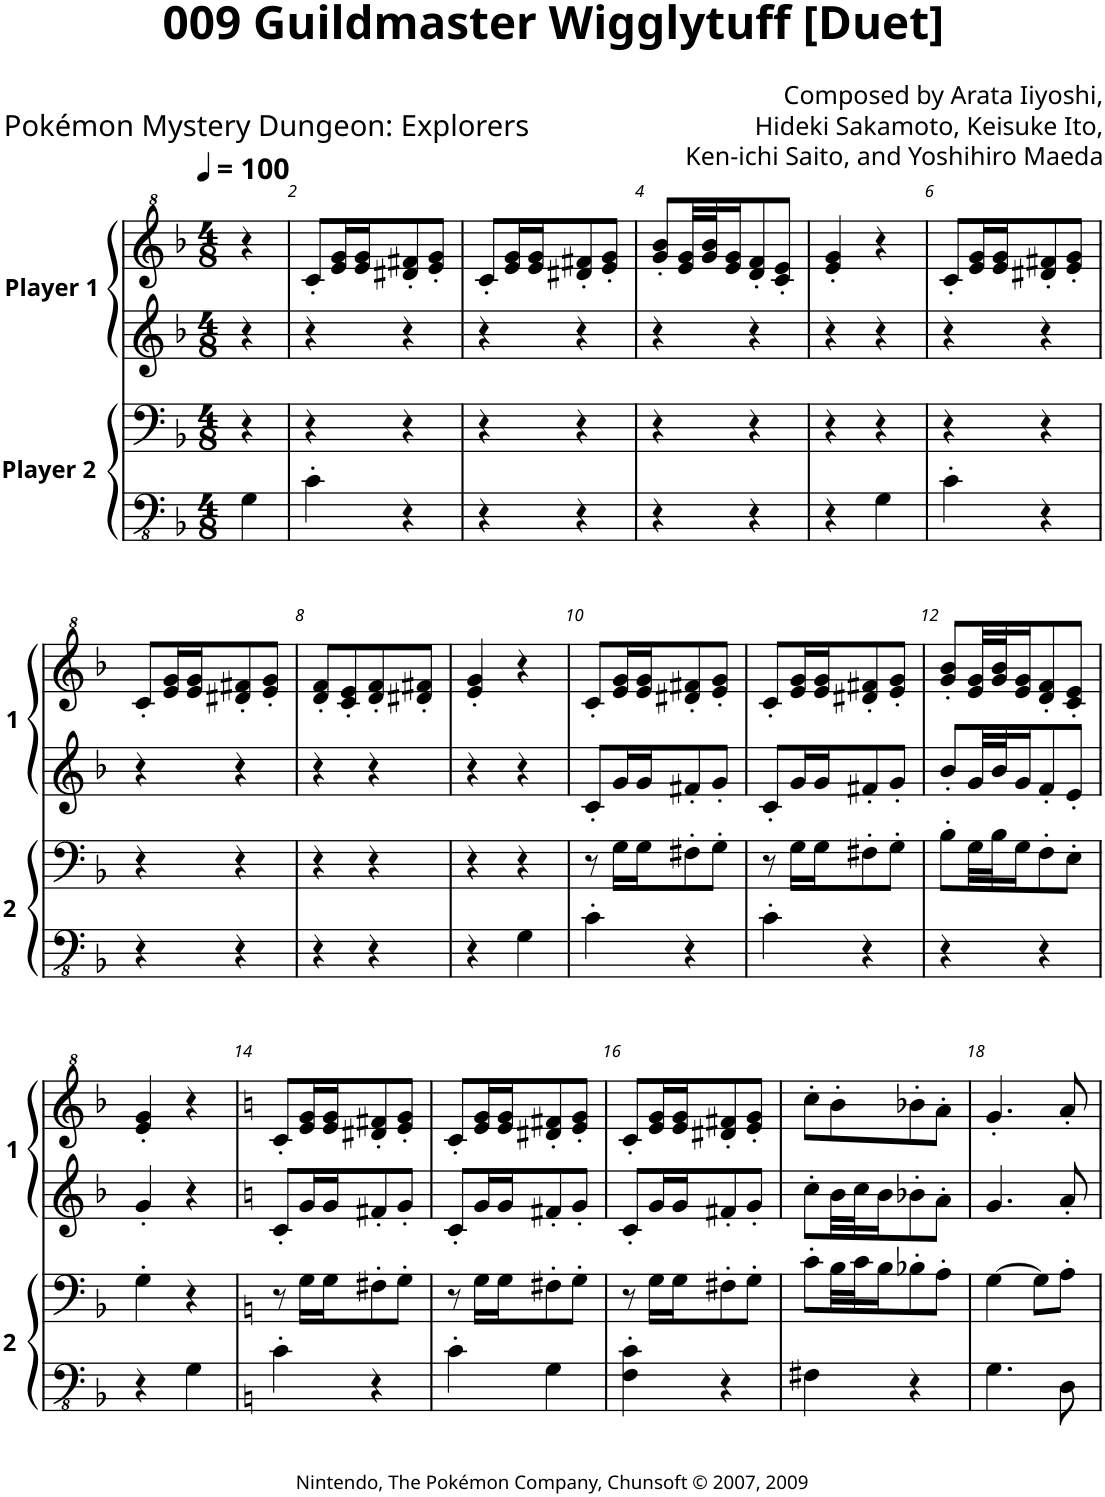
**kern	**kern	**kern	**kern
*part2	*part2	*part1	*part1
*staff4	*staff3	*staff2	*staff1
*I"Player 2	*	*I"Player 1	*
*clefFv4	*clefF4	*clefG2	*clefG^2
*k[b-]	*k[b-]	*k[b-]	*k[b-]
*M4/8	*M4/8	*M4/8	*M4/8
*MM100	*MM100	*MM100	*MM100
=1	=1	=1	=1
4GG\	4r	4r	4r
=2	=2	=2	=2
4C'\	4r	4r	8cc'/L
.	.	.	16ee/ 16gg/L
.	.	.	16ee/ 16gg/J
4r	4r	4r	8dd#X/' 8ff#X/'
.	.	.	8ee/' 8gg/'J
=3	=3	=3	=3
4r	4r	4r	8cc'/L
.	.	.	16ee/ 16gg/L
.	.	.	16ee/ 16gg/J
4r	4r	4r	8dd#X/' 8ff#X/'
.	.	.	8ee/' 8gg/'J
=4	=4	=4	=4
4r	4r	4r	8gg/' 8bb-/'L
.	.	.	32ee/ 32gg/LL
.	.	.	32gg/ 32bb-/J
.	.	.	16ee/ 16gg/J
4r	4r	4r	8dd/' 8ff/'
.	.	.	8cc/' 8ee/'J
=5	=5	=5	=5
4r	4r	4r	4ee/' 4gg/'
4GG\	4r	4r	4r
=6	=6	=6	=6
4C'\	4r	4r	8cc'/L
.	.	.	16ee/ 16gg/L
.	.	.	16ee/ 16gg/J
4r	4r	4r	8dd#X/' 8ff#X/'
.	.	.	8ee/' 8gg/'J
!!LO:LB:g=z
=7	=7	=7	=7
4r	4r	4r	8cc'/L
.	.	.	16ee/ 16gg/L
.	.	.	16ee/ 16gg/J
4r	4r	4r	8dd#X/' 8ff#X/'
.	.	.	8ee/' 8gg/'J
=8	=8	=8	=8
4r	4r	4r	8dd/' 8ff/'L
.	.	.	8cc/' 8ee/'
4r	4r	4r	8dd/' 8ff/'
.	.	.	8dd#X/' 8ff#X/'J
=9	=9	=9	=9
4r	4r	4r	4ee/' 4gg/'
4GG\	4r	4r	4r
=10	=10	=10	=10
4C'\	8r	8c'/L	8cc'/L
.	16G\LL	16g/L	16ee/ 16gg/L
.	16G\J	16g/J	16ee/ 16gg/J
4r	8F#X'\	8f#X'/	8dd#X/' 8ff#X/'
.	8G'\J	8g'/J	8ee/' 8gg/'J
=11	=11	=11	=11
4C'\	8r	8c'/L	8cc'/L
.	16G\LL	16g/L	16ee/ 16gg/L
.	16G\J	16g/J	16ee/ 16gg/J
4r	8F#X'\	8f#X'/	8dd#X/' 8ff#X/'
.	8G'\J	8g'/J	8ee/' 8gg/'J
=12	=12	=12	=12
4r	8B-'\L	8b-'/L	8gg/' 8bb-/'L
.	32G\LL	32g/LL	32ee/ 32gg/LL
.	32B-\J	32b-/J	32gg/ 32bb-/J
.	16G\J	16g/J	16ee/ 16gg/J
4r	8F'\	8f'/	8dd/' 8ff/'
.	8E'\J	8e'/J	8cc/' 8ee/'J
!!LO:LB:g=z
=13	=13	=13	=13
4r	4G'\	4g'/	4ee/' 4gg/'
4GG\	4r	4r	4r
=14	=14	=14	=14
*k[]	*k[]	*k[]	*k[]
4C'\	8r	8c'/L	8cc'/L
.	16G\LL	16g/L	16ee/ 16gg/L
.	16G\J	16g/J	16ee/ 16gg/J
4r	8F#X'\	8f#X'/	8dd#X/' 8ff#X/'
.	8G'\J	8g'/J	8ee/' 8gg/'J
=15	=15	=15	=15
4C'\	8r	8c'/L	8cc'/L
.	16G\LL	16g/L	16ee/ 16gg/L
.	16G\J	16g/J	16ee/ 16gg/J
4GG\	8F#X'\	8f#X'/	8dd#X/' 8ff#X/'
.	8G'\J	8g'/J	8ee/' 8gg/'J
=16	=16	=16	=16
4FF\' 4C\'	8r	8c'/L	8cc'/L
.	16G\LL	16g/L	16ee/ 16gg/L
.	16G\J	16g/J	16ee/ 16gg/J
4r	8F#X'\	8f#X'/	8dd#X/' 8ff#X/'
.	8G'\J	8g'/J	8ee/' 8gg/'J
=17	=17	=17	=17
4FF#X\	8c'\L	8cc'\L	8ccc'\L
.	32B\LL	32b\LL	8bb'\
.	32c\J	32cc\J	.
.	16B\J	16b\J	.
4r	8B-X'\	8b-X'\	8bb-X'\
.	8A'\J	8a'\J	8aa'\J
=18	=18	=18	=18
4.GG\	[4G\	4.g/	4.gg'/
.	8G\L]	.	.
8DD\	8A'\J	8a'/	8aa'/
=	=	=	=
*-	*-	*-	*-
